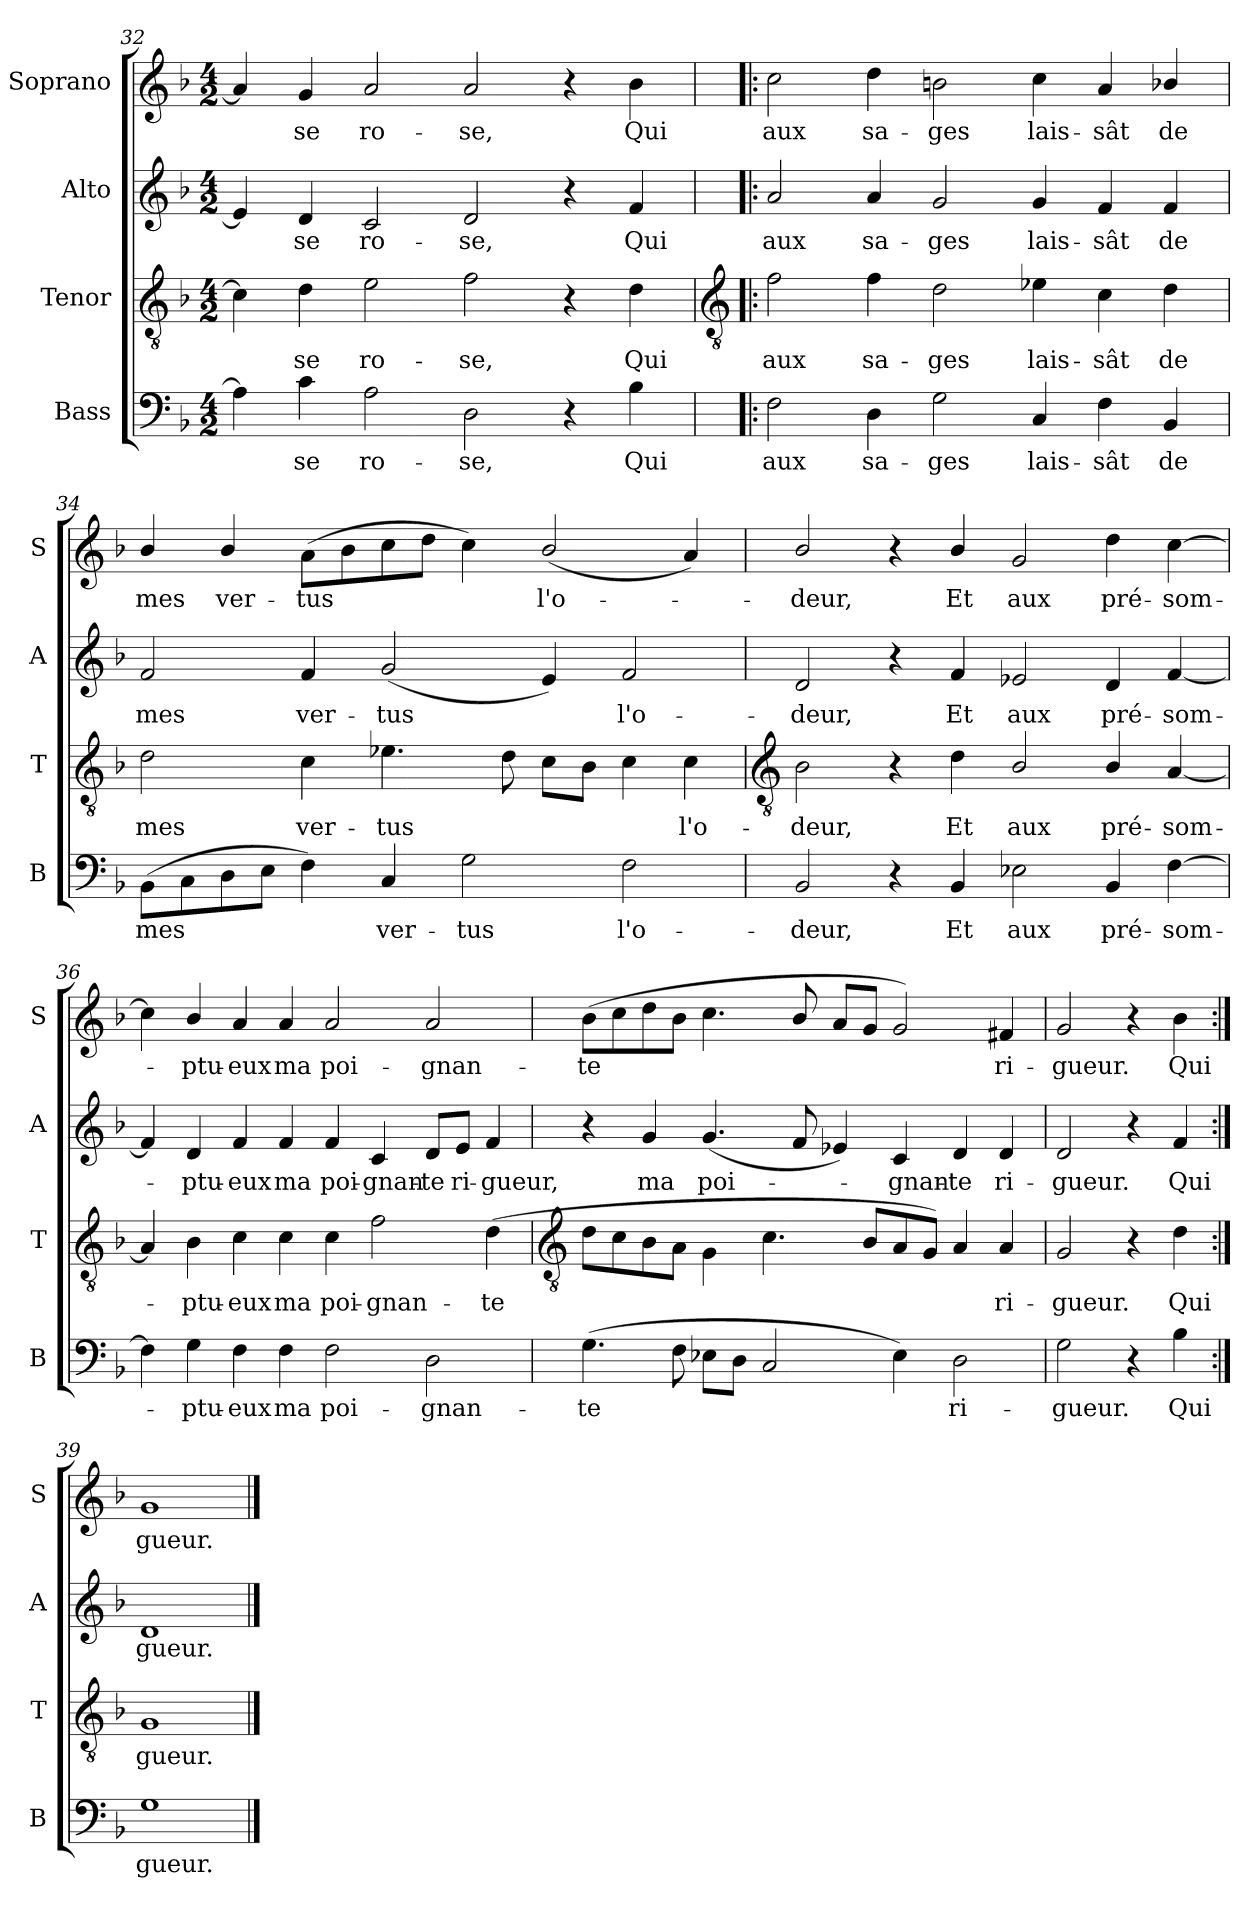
**kern	**text	**kern	**text	**kern	**text	**kern	**text
*part4	*part4	*part3	*part3	*part2	*part2	*part1	*part1
*staff4	*staff4	*staff3	*staff3	*staff2	*staff2	*staff1	*staff1
*I"Bass	*	*I"Tenor	*	*I"Alto	*	*I"Soprano	*
*I'B	*	*I'T	*	*I'A	*	*I'S	*
*clefF4	*	*clefGv2	*	*clefG2	*	*clefG2	*
*k[b-]	*	*k[b-]	*	*k[b-]	*	*k[b-]	*
*F:	*	*F:	*	*F:	*	*F:	*
*M4/2	*	*M4/2	*	*M4/2	*	*M4/2	*
=32	=32	=32	=32	=32	=32	=32	=32
4A]	.	4c]	.	4e]	.	4a]	.
!	!LO:LY:b	!	!LO:LY:b	!	!LO:LY:b	!	!LO:LY:b
4c	se	4d	se	4d	se	4g	se
!	!LO:LY:b	!	!LO:LY:b	!	!LO:LY:b	!	!LO:LY:b
2A	ro-	2e	ro-	2c	ro-	2a	ro-
!	!LO:LY:b	!	!LO:LY:b	!	!LO:LY:b	!	!LO:LY:b
2D	-se,	2f	-se,	2d	-se,	2a	-se,
4r	.	4r	.	4r	.	4r	.
!	!LO:LY:b	!	!LO:LY:b	!	!LO:LY:b	!	!LO:LY:b
4B-	Qui	4d	Qui	4f	Qui	4b-	Qui
!!LO:LB:g=z
=33!|:	=33!|:	=33!|:	=33!|:	=33!|:	=33!|:	=33!|:	=33!|:
*	*	*clefGv2	*	*	*	*	*
!	!LO:LY:b	!	!LO:LY:b	!	!LO:LY:b	!	!LO:LY:b
2F	aux	2f	aux	2a	aux	2cc	aux
!	!LO:LY:b	!	!LO:LY:b	!	!LO:LY:b	!	!LO:LY:b
4D	sa-	4f	sa-	4a	sa-	4dd	sa-
!	!LO:LY:b	!	!LO:LY:b	!	!LO:LY:b	!	!LO:LY:b
2G	-ges	2d	-ges	2g	-ges	2bn	-ges
!	!LO:LY:b	!	!LO:LY:b	!	!LO:LY:b	!	!LO:LY:b
4C	lais-	4e-X	lais-	4g	lais-	4cc	lais-
!	!LO:LY:b	!	!LO:LY:b	!	!LO:LY:b	!	!LO:LY:b
4F	-sât	4c	-sât	4f	-sât	4a	-sât
!	!LO:LY:b	!	!LO:LY:b	!	!LO:LY:b	!	!LO:LY:b
4BB-	de	4d	de	4f	de	4b-X/	de
=34	=34	=34	=34	=34	=34	=34	=34
!	!LO:LY:b	!	!LO:LY:b	!	!LO:LY:b	!	!LO:LY:b
(>8BB-\L	mes	2d	mes	2f	mes	4b-/	mes
8C\	.	.	.	.	.	.	.
!	!	!	!	!	!	!	!LO:LY:b
8D\	.	.	.	.	.	4b-/	ver-
8E\J	.	.	.	.	.	.	.
!	!	!	!LO:LY:b	!	!LO:LY:b	!	!LO:LY:b
4F)	.	4c	ver-	4f	ver-	(>8aL	-tus
.	.	.	.	.	.	8b-	.
!	!LO:LY:b	!	!LO:LY:b	!	!LO:LY:b	!	!
4C	ver-	4.e-X	-tus	(<2g	-tus	8cc	.
.	.	.	.	.	.	8ddJ	.
!	!LO:LY:b	!	!	!	!	!	!
2G	-tus	.	.	.	.	4cc)	.
.	.	8d	.	.	.	.	.
!	!	!	!	!	!	!	!LO:LY:b
.	.	8cL	.	4e)	.	(<2b-/	l'o-
.	.	8B-J	.	.	.	.	.
!	!LO:LY:b	!	!	!	!LO:LY:b	!	!
2F	l'o-	4c	.	2f	l'o-	.	.
!	!	!	!LO:LY:b	!	!	!	!
.	.	4c	l'o-	.	.	4a)	.
!!LO:LB:g=z
=35	=35	=35	=35	=35	=35	=35	=35
*	*	*clefGv2	*	*	*	*	*
!	!LO:LY:b	!	!LO:LY:b	!	!LO:LY:b	!	!LO:LY:b
2BB-	-deur,	2B-	-deur,	2d	-deur,	2b-/	deur,
4r	.	4r	.	4r	.	4r	.
!	!LO:LY:b	!	!LO:LY:b	!	!LO:LY:b	!	!LO:LY:b
4BB-	Et	4d	Et	4f	Et	4b-/	Et
!	!LO:LY:b	!	!LO:LY:b	!	!LO:LY:b	!	!LO:LY:b
2E-X	aux	2B-/	aux	2e-X	aux	2g	aux
!	!LO:LY:b	!	!LO:LY:b	!	!LO:LY:b	!	!LO:LY:b
4BB-	pré-	4B-/	pré-	4d	pré-	4dd	pré-
!	!LO:LY:b	!	!LO:LY:b	!	!LO:LY:b	!	!LO:LY:b
[4F	-som-	[4A	-som-	[4f	-som-	[4cc	-som-
=36	=36	=36	=36	=36	=36	=36	=36
4F]	.	4A]	.	4f]	.	4cc]	.
!	!LO:LY:b	!	!LO:LY:b	!	!LO:LY:b	!	!LO:LY:b
4G	ptu-	4B-	-ptu-	4d	ptu-	4b-/	ptu-
!	!LO:LY:b	!	!LO:LY:b	!	!LO:LY:b	!	!LO:LY:b
4F	-eux	4c	-eux	4f	-eux	4a	-eux
!	!LO:LY:b	!	!LO:LY:b	!	!LO:LY:b	!	!LO:LY:b
4F	ma	4c	ma	4f	ma	4a	ma
!	!LO:LY:b	!	!LO:LY:b	!	!LO:LY:b	!	!LO:LY:b
2F	poi-	4c	poi-	4f	poi-	2a	poi-
!	!	!	!LO:LY:b	!	!LO:LY:b	!	!
.	.	2f	-gnan-	4c	-gnan-	.	.
!	!LO:LY:b	!	!	!	!LO:LY:b	!	!LO:LY:b
2D	-gnan-	.	.	8d/L	-te	2a	-gnan-
!	!	!	!	!	!LO:LY:b	!	!
.	.	.	.	8e/J	ri-	.	.
!	!	!	!LO:LY:b	!	!LO:LY:b	!	!
.	.	(>4d	-te	4f	-gueur,	.	.
!!LO:LB:g=z
=37	=37	=37	=37	=37	=37	=37	=37
*	*	*clefGv2	*	*	*	*	*
!	!LO:LY:b	!	!	!	!	!	!LO:LY:b
(>4.G	-te	8dL	.	4r	.	(<8b-L	-te
.	.	8c	.	.	.	8cc	.
!	!	!	!	!	!LO:LY:b	!	!
.	.	8B-	.	4g	ma	8dd	.
8F	.	8AJ	.	.	.	8b-J	.
!	!	!	!	!	!LO:LY:b	!	!
8E-XL	.	4G\	.	(<4.g	poi-	4.cc	.
8DJ	.	.	.	.	.	.	.
2C/	.	4.c	.	.	.	.	.
.	.	.	.	8f	.	8b-/	.
.	.	.	.	4e-X)	.	8a/L	.
.	.	8B-/L	.	.	.	8g/J	.
!	!	!	!	!	!LO:LY:b	!	!
4E-)	.	8A/	.	4c	gnan-	2g)	.
.	.	8G\J)	.	.	.	.	.
!	!LO:LY:b	!	!	!	!LO:LY:b	!	!
2D	ri-	4A/	.	4d	-te	.	.
!	!	!	!LO:LY:b	!	!LO:LY:b	!	!LO:LY:b
.	.	4A	ri-	4d	ri-	4f#	ri-
=38	=38	=38	=38	=38	=38	=38	=38
!	!LO:LY:b	!	!LO:LY:b	!	!LO:LY:b	!	!LO:LY:b
2G	-gueur.	2G	-gueur.	2d	-gueur.	2g	-gueur.
4r	.	4r	.	4r	.	4r	.
!	!LO:LY:b	!	!LO:LY:b	!	!LO:LY:b	!	!LO:LY:b
4B-	Qui	4d	Qui	4f	Qui	4b-	Qui
=39:|!	=39:|!	=39:|!	=39:|!	=39:|!	=39:|!	=39:|!	=39:|!
!	!LO:LY:b	!	!LO:LY:b	!	!LO:LY:b	!	!LO:LY:b
1G	gueur.	1G	gueur.	1d	gueur.	1g	gueur.
==	==	==	==	==	==	==	==
*-	*-	*-	*-	*-	*-	*-	*-
